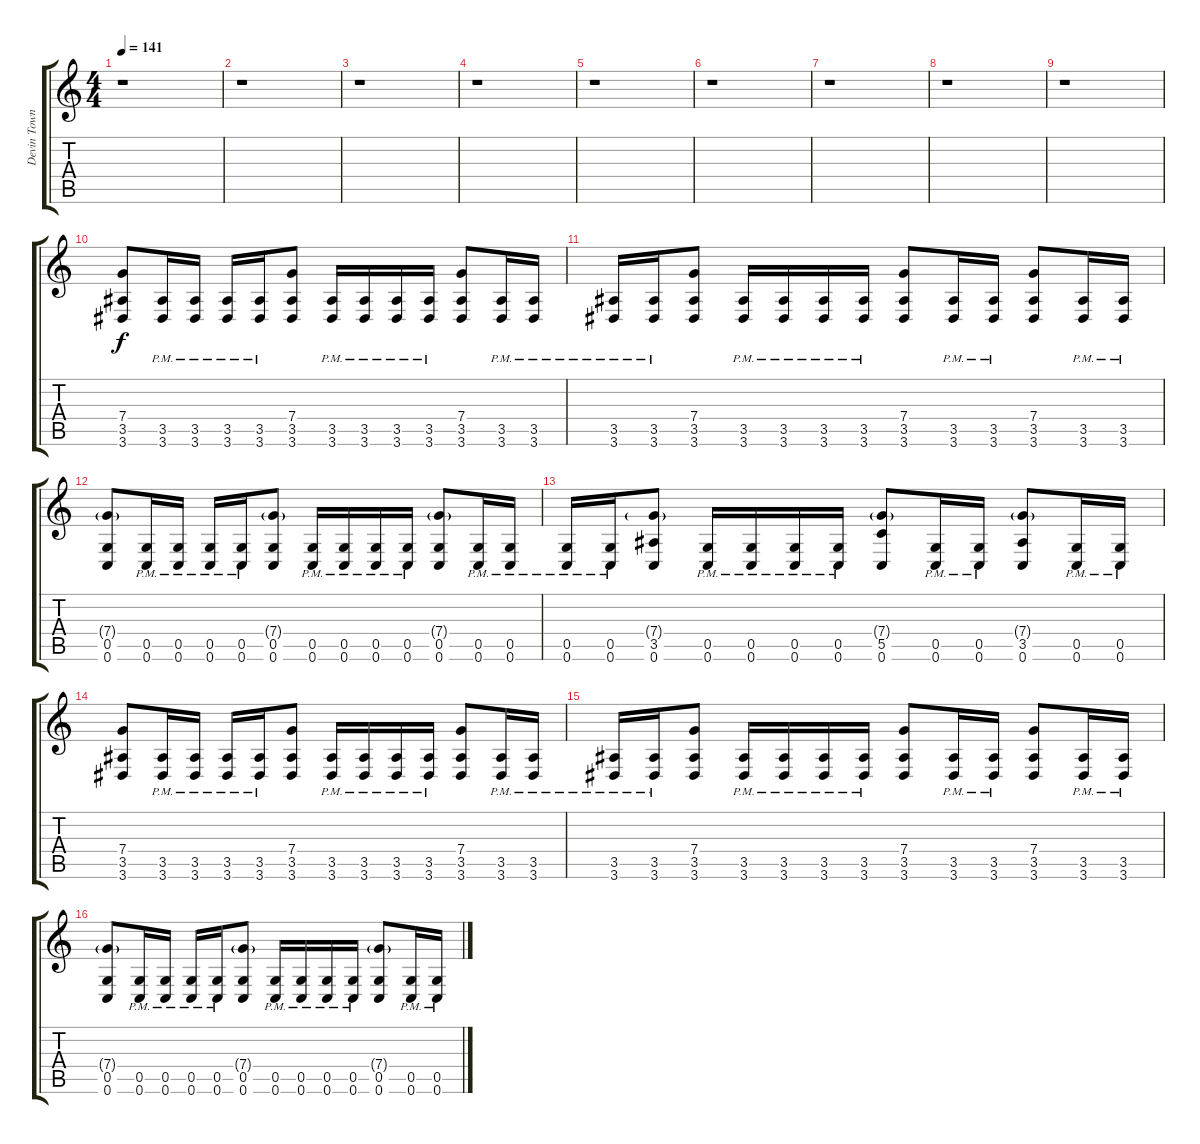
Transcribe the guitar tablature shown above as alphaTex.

\track ("Devin Townsend" "Devin Town") {instrument distortionguitar}
\staff {score tabs}
\tuning (E4 C4 G3 C3 G2 C2) {hide}
\ts (4 4)
\tempo 141
\clef g2
\ks c
r.1{dy f} |
r.1 |
r.1 |
r.1 |
r.1 |
r.1 |
r.1 |
r.1 |
r.1 |
(7.4 3.5 3.6).8 (3.5{pm} 3.6{pm}).16 (3.5{pm} 3.6{pm}).16 (3.5{pm} 3.6{pm}).16 (3.5{pm} 3.6{pm}).16 (7.4 3.5 3.6).8 (3.5{pm} 3.6{pm}).16 (3.5{pm} 3.6{pm}).16 (3.5{pm} 3.6{pm}).16 (3.5{pm} 3.6{pm}).16 (7.4 3.5 3.6).8 (3.5{pm} 3.6{pm}).16 (3.5{pm} 3.6{pm}).16 |
(3.5{pm} 3.6{pm}).16 (3.5{pm} 3.6{pm}).16 (7.4 3.5 3.6).8 (3.5{pm} 3.6{pm}).16 (3.5{pm} 3.6{pm}).16 (3.5{pm} 3.6{pm}).16 (3.5{pm} 3.6{pm}).16 (7.4 3.5 3.6).8 (3.5{pm} 3.6{pm}).16 (3.5{pm} 3.6{pm}).16 (7.4 3.5 3.6).8 (3.5{pm} 3.6{pm}).16 (3.5{pm} 3.6{pm}).16 |
(7.4{g} 0.5 0.6).8 (0.5{pm} 0.6{pm}).16 (0.5{pm} 0.6{pm}).16 (0.5{pm} 0.6{pm}).16 (0.5{pm} 0.6{pm}).16 (7.4{g} 0.5 0.6).8 (0.5{pm} 0.6{pm}).16 (0.5{pm} 0.6{pm}).16 (0.5{pm} 0.6{pm}).16 (0.5{pm} 0.6{pm}).16 (7.4{g} 0.5 0.6).8 (0.5{pm} 0.6{pm}).16 (0.5{pm} 0.6{pm}).16 |
(0.5{pm} 0.6{pm}).16 (0.5{pm} 0.6{pm}).16 (7.4{g} 3.5 0.6).8 (0.5{pm} 0.6{pm}).16 (0.5{pm} 0.6{pm}).16 (0.5{pm} 0.6{pm}).16 (0.5{pm} 0.6{pm}).16 (7.4{g} 5.5 0.6).8 (0.5{pm} 0.6{pm}).16 (0.5{pm} 0.6{pm}).16 (7.4{g} 3.5 0.6).8 (0.5{pm} 0.6{pm}).16 (0.5{pm} 0.6{pm}).16 |
(7.4 3.5 3.6).8 (3.5{pm} 3.6{pm}).16 (3.5{pm} 3.6{pm}).16 (3.5{pm} 3.6{pm}).16 (3.5{pm} 3.6{pm}).16 (7.4 3.5 3.6).8 (3.5{pm} 3.6{pm}).16 (3.5{pm} 3.6{pm}).16 (3.5{pm} 3.6{pm}).16 (3.5{pm} 3.6{pm}).16 (7.4 3.5 3.6).8 (3.5{pm} 3.6{pm}).16 (3.5{pm} 3.6{pm}).16 |
(3.5{pm} 3.6{pm}).16 (3.5{pm} 3.6{pm}).16 (7.4 3.5 3.6).8 (3.5{pm} 3.6{pm}).16 (3.5{pm} 3.6{pm}).16 (3.5{pm} 3.6{pm}).16 (3.5{pm} 3.6{pm}).16 (7.4 3.5 3.6).8 (3.5{pm} 3.6{pm}).16 (3.5{pm} 3.6{pm}).16 (7.4 3.5 3.6).8 (3.5{pm} 3.6{pm}).16 (3.5{pm} 3.6{pm}).16 |
(7.4{g} 0.5 0.6).8 (0.5{pm} 0.6{pm}).16 (0.5{pm} 0.6{pm}).16 (0.5{pm} 0.6{pm}).16 (0.5{pm} 0.6{pm}).16 (7.4{g} 0.5 0.6).8 (0.5{pm} 0.6{pm}).16 (0.5{pm} 0.6{pm}).16 (0.5{pm} 0.6{pm}).16 (0.5{pm} 0.6{pm}).16 (7.4{g} 0.5 0.6).8 (0.5{pm} 0.6{pm}).16 (0.5{pm} 0.6{pm}).16
